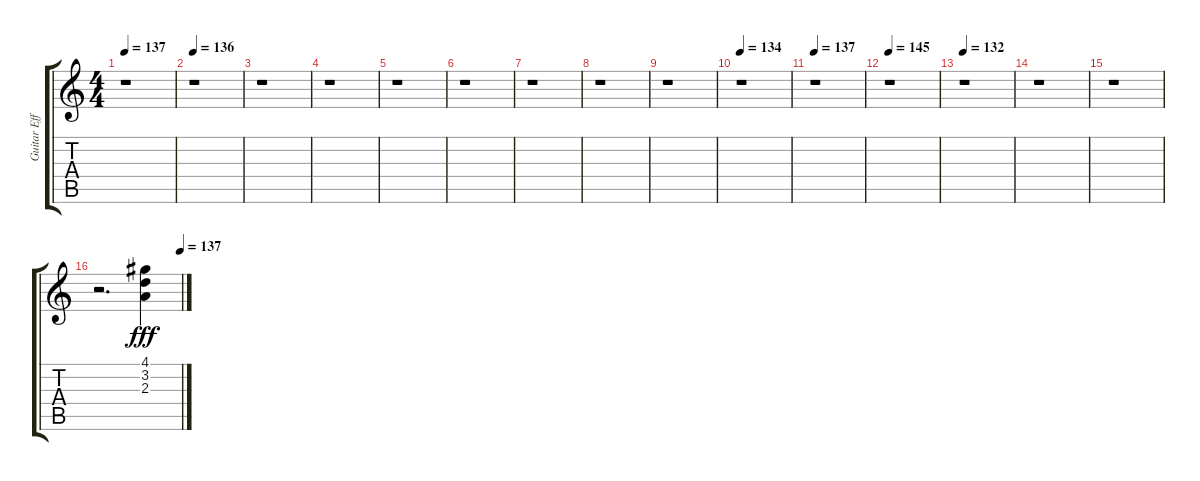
\track ("Guitar Effects (May)" "Guitar Eff") {instrument distortionguitar}
\staff {score tabs}
\tuning (E4 B3 G3 D3 A2 E2) {hide}
\ts (4 4)
\tempo 137
\clef g2
\ks c
r.1{dy f} |
\tempo 136
r.1 |
r.1 |
r.1 |
r.1 |
r.1 |
r.1 |
r.1 |
r.1 |
\tempo 134
r.1 |
\tempo 137
r.1 |
\tempo 145
r.1 |
\tempo 132
r.1 |
r.1 |
r.1 |
\tempo (137 0.99375)
r.2{d} (4.1 3.2 2.3).4{dy fff balance 8 instrument guitarfretnoise}
